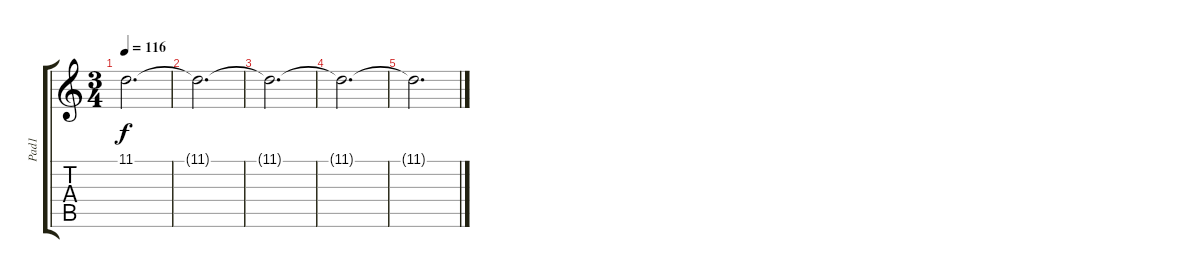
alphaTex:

\track ("Pad1" "Pad1") {instrument pad2warm}
\staff {score tabs}
\tuning (Eb4 Bb3 Gb3 Db3 Ab2 Eb2) {hide}
\ts (3 4)
\tempo 116
\clef g2
\ks c
11.1{t}.2{d dy f} |
11.1{t}.2{d} |
11.1{t}.2{d} |
11.1{t}.2{d} |
11.1{t}.2{d}
